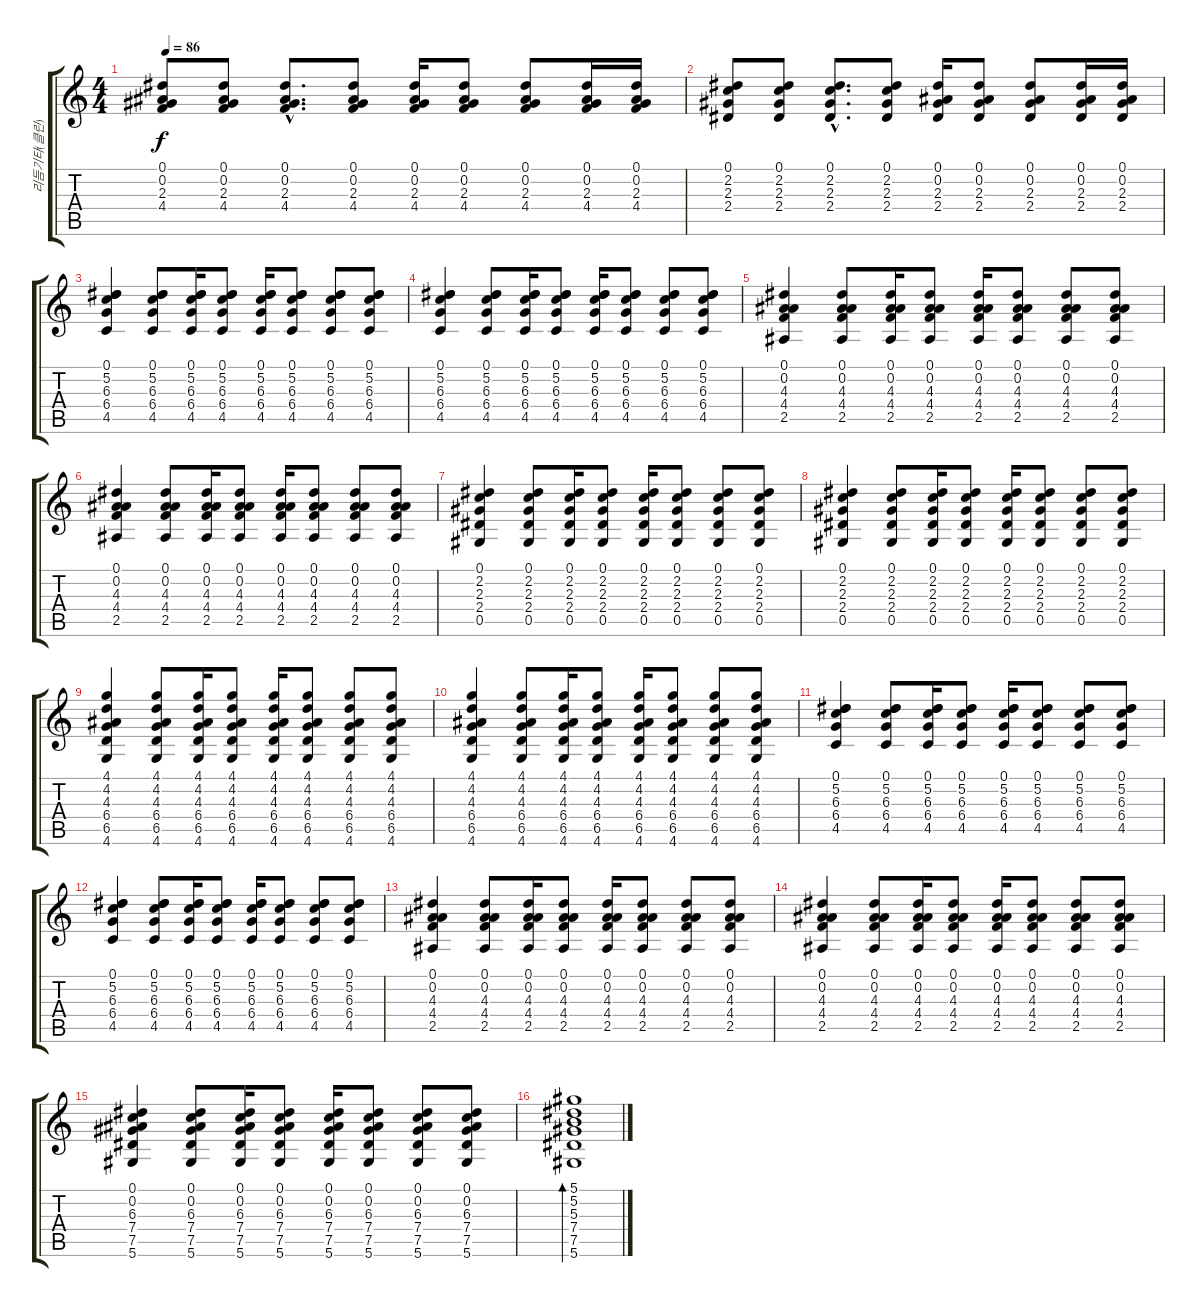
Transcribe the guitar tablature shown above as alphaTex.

\track ("리듬기타(클린)" "리듬기타(클린)") {instrument electricguitarjazz}
\staff {score tabs}
\tuning (Eb4 Bb3 Gb3 Db3 Ab2 Eb2) {hide}
\ts (4 4)
\tempo 86
\clef g2
\ks c
(0.1 0.2 2.3 4.4).8{dy f} (0.1 0.2 2.3 4.4).8 (0.1{hac} 0.2{hac} 2.3{hac} 4.4{hac}).8{d} (0.1 0.2 2.3 4.4).8 (0.1 0.2 2.3 4.4).16 (0.1 0.2 2.3 4.4).8 (0.1 0.2 2.3 4.4).8 (0.1 0.2 2.3 4.4).16 (0.1 0.2 2.3 4.4).16 |
(0.1 2.2 2.3 2.4).8 (0.1 2.2 2.3 2.4).8 (0.1{hac} 2.2{hac} 2.3{hac} 2.4{hac}).8{d} (0.1 2.2 2.3 2.4).8 (0.1 0.2 2.3 2.4).16 (0.1 0.2 2.3 2.4).8 (0.1 0.2 2.3 2.4).8 (0.1 0.2 2.3 2.4).16 (0.1 0.2 2.3 2.4).16 |
(0.1 5.2 6.3 6.4 4.5).4 (0.1 5.2 6.3 6.4 4.5).8 (0.1 5.2 6.3 6.4 4.5).16 (0.1 5.2 6.3 6.4 4.5).8 (0.1 5.2 6.3 6.4 4.5).16 (0.1 5.2 6.3 6.4 4.5).8 (0.1 5.2 6.3 6.4 4.5).8 (0.1 5.2 6.3 6.4 4.5).8 |
(0.1 5.2 6.3 6.4 4.5).4 (0.1 5.2 6.3 6.4 4.5).8 (0.1 5.2 6.3 6.4 4.5).16 (0.1 5.2 6.3 6.4 4.5).8 (0.1 5.2 6.3 6.4 4.5).16 (0.1 5.2 6.3 6.4 4.5).8 (0.1 5.2 6.3 6.4 4.5).8 (0.1 5.2 6.3 6.4 4.5).8 |
(0.1 0.2 4.3 4.4 2.5).4 (0.1 0.2 4.3 4.4 2.5).8 (0.1 0.2 4.3 4.4 2.5).16 (0.1 0.2 4.3 4.4 2.5).8 (0.1 0.2 4.3 4.4 2.5).16 (0.1 0.2 4.3 4.4 2.5).8 (0.1 0.2 4.3 4.4 2.5).8 (0.1 0.2 4.3 4.4 2.5).8 |
(0.1 0.2 4.3 4.4 2.5).4 (0.1 0.2 4.3 4.4 2.5).8 (0.1 0.2 4.3 4.4 2.5).16 (0.1 0.2 4.3 4.4 2.5).8 (0.1 0.2 4.3 4.4 2.5).16 (0.1 0.2 4.3 4.4 2.5).8 (0.1 0.2 4.3 4.4 2.5).8 (0.1 0.2 4.3 4.4 2.5).8 |
(0.1 2.2 2.3 2.4 0.5).4 (0.1 2.2 2.3 2.4 0.5).8 (0.1 2.2 2.3 2.4 0.5).16 (0.1 2.2 2.3 2.4 0.5).8 (0.1 2.2 2.3 2.4 0.5).16 (0.1 2.2 2.3 2.4 0.5).8 (0.1 2.2 2.3 2.4 0.5).8 (0.1 2.2 2.3 2.4 0.5).8 |
(0.1 2.2 2.3 2.4 0.5).4 (0.1 2.2 2.3 2.4 0.5).8 (0.1 2.2 2.3 2.4 0.5).16 (0.1 2.2 2.3 2.4 0.5).8 (0.1 2.2 2.3 2.4 0.5).16 (0.1 2.2 2.3 2.4 0.5).8 (0.1 2.2 2.3 2.4 0.5).8 (0.1 2.2 2.3 2.4 0.5).8 |
(4.1 4.2 4.3 6.4 6.5 4.6).4 (4.1 4.2 4.3 6.4 6.5 4.6).8 (4.1 4.2 4.3 6.4 6.5 4.6).16 (4.1 4.2 4.3 6.4 6.5 4.6).8 (4.1 4.2 4.3 6.4 6.5 4.6).16 (4.1 4.2 4.3 6.4 6.5 4.6).8 (4.1 4.2 4.3 6.4 6.5 4.6).8 (4.1 4.2 4.3 6.4 6.5 4.6).8 |
(4.1 4.2 4.3 6.4 6.5 4.6).4 (4.1 4.2 4.3 6.4 6.5 4.6).8 (4.1 4.2 4.3 6.4 6.5 4.6).16 (4.1 4.2 4.3 6.4 6.5 4.6).8 (4.1 4.2 4.3 6.4 6.5 4.6).16 (4.1 4.2 4.3 6.4 6.5 4.6).8 (4.1 4.2 4.3 6.4 6.5 4.6).8 (4.1 4.2 4.3 6.4 6.5 4.6).8 |
(0.1 5.2 6.3 6.4 4.5).4 (0.1 5.2 6.3 6.4 4.5).8 (0.1 5.2 6.3 6.4 4.5).16 (0.1 5.2 6.3 6.4 4.5).8 (0.1 5.2 6.3 6.4 4.5).16 (0.1 5.2 6.3 6.4 4.5).8 (0.1 5.2 6.3 6.4 4.5).8 (0.1 5.2 6.3 6.4 4.5).8 |
(0.1 5.2 6.3 6.4 4.5).4 (0.1 5.2 6.3 6.4 4.5).8 (0.1 5.2 6.3 6.4 4.5).16 (0.1 5.2 6.3 6.4 4.5).8 (0.1 5.2 6.3 6.4 4.5).16 (0.1 5.2 6.3 6.4 4.5).8 (0.1 5.2 6.3 6.4 4.5).8 (0.1 5.2 6.3 6.4 4.5).8 |
(0.1 0.2 4.3 4.4 2.5).4 (0.1 0.2 4.3 4.4 2.5).8 (0.1 0.2 4.3 4.4 2.5).16 (0.1 0.2 4.3 4.4 2.5).8 (0.1 0.2 4.3 4.4 2.5).16 (0.1 0.2 4.3 4.4 2.5).8 (0.1 0.2 4.3 4.4 2.5).8 (0.1 0.2 4.3 4.4 2.5).8 |
(0.1 0.2 4.3 4.4 2.5).4 (0.1 0.2 4.3 4.4 2.5).8 (0.1 0.2 4.3 4.4 2.5).16 (0.1 0.2 4.3 4.4 2.5).8 (0.1 0.2 4.3 4.4 2.5).16 (0.1 0.2 4.3 4.4 2.5).8 (0.1 0.2 4.3 4.4 2.5).8 (0.1 0.2 4.3 4.4 2.5).8 |
(0.1 0.2 6.3 7.4 7.5 5.6).4 (0.1 0.2 6.3 7.4 7.5 5.6).8 (0.1 0.2 6.3 7.4 7.5 5.6).16 (0.1 0.2 6.3 7.4 7.5 5.6).8 (0.1 0.2 6.3 7.4 7.5 5.6).16 (0.1 0.2 6.3 7.4 7.5 5.6).8 (0.1 0.2 6.3 7.4 7.5 5.6).8 (0.1 0.2 6.3 7.4 7.5 5.6).8 |
(5.1 5.2 5.3 7.4 7.5 5.6).1{bd 240}
